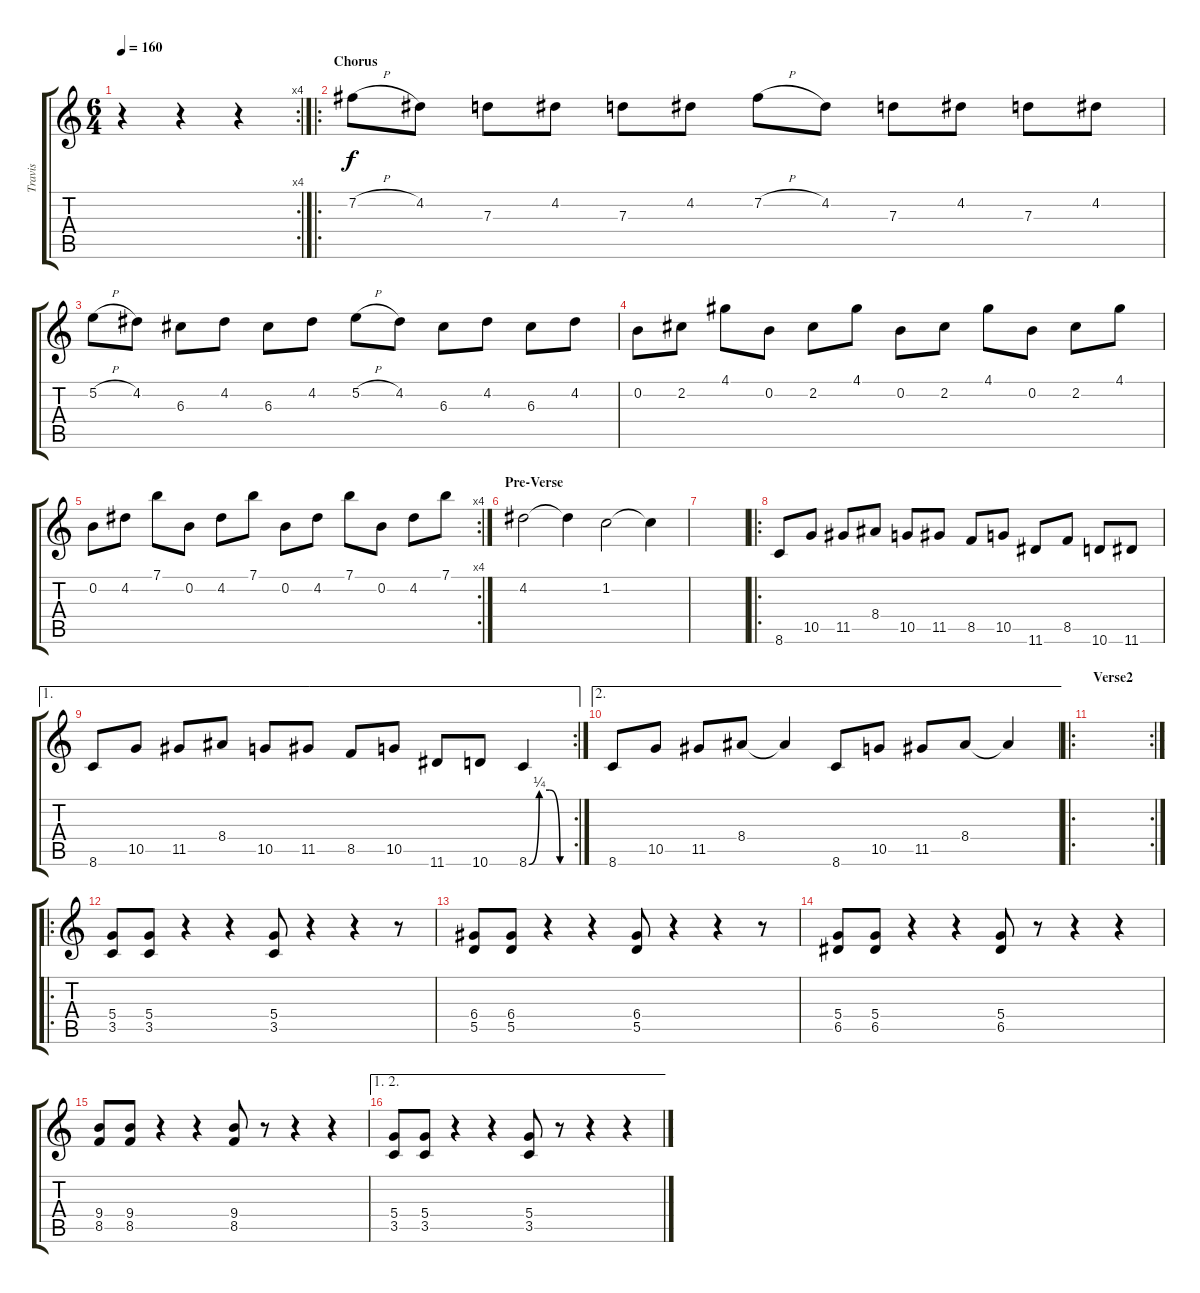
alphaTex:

\track ("Travis" "Travis") {instrument distortionguitar}
\staff {score tabs}
\tuning (E4 B3 G3 D3 A2 E2) {hide}
\rc 4
\ts (6 4)
\tempo 160
\clef g2
\ks c
r.4{dy f} r.4 r.4 |
\ro
\section ("" "Chorus")
7.2{h}.8 4.2.8 7.3.8 4.2.8 7.3.8 4.2.8 7.2{h}.8 4.2.8 7.3.8 4.2.8 7.3.8 4.2.8 |
5.2{h}.8 4.2.8 6.3.8 4.2.8 6.3.8 4.2.8 5.2{h}.8 4.2.8 6.3.8 4.2.8 6.3.8 4.2.8 |
0.2.8 2.2.8 4.1.8 0.2.8 2.2.8 4.1.8 0.2.8 2.2.8 4.1.8 0.2.8 2.2.8 4.1.8 |
\rc 4
0.2.8 4.2.8 7.1.8 0.2.8 4.2.8 7.1.8 0.2.8 4.2.8 7.1.8 0.2.8 4.2.8 7.1.8 |
\section ("" "Pre-Verse")
4.2.2 4.2{t}.4 1.2.2 1.2{t}.4 |
|
\ro
8.6.8 10.5.8 11.5.8 8.4.8 10.5.8 11.5.8 8.5.8 10.5.8 11.6.8 8.5.8 10.6.8 11.6.8 |
\ae 1
\rc 2
8.6.8 10.5.8 11.5.8 8.4.8 10.5.8 11.5.8 8.5.8 10.5.8 11.6.8 10.6.8 8.6{be (custom 0 0 15 1 30 1 45 0 60 0)}.4 |
\ae 2
8.6.8 10.5.8 11.5.8 8.4.8 8.4{t}.4 8.6.8 10.5.8 11.5.8 8.4.8 8.4{t}.4 |
\ro
\rc 2
\section ("" "Verse2")
|
\ro
(5.4 3.5).8{volume 12} (5.4 3.5).8 r.4 r.4 (5.4 3.5).8 r.4 r.4 r.8 |
(6.4 5.5).8 (6.4 5.5).8 r.4 r.4 (6.4 5.5).8 r.4 r.4 r.8 |
(5.4 6.5).8 (5.4 6.5).8 r.4 r.4 (5.4 6.5).8 r.8 r.4 r.4 |
(9.4 8.5).8 (9.4 8.5).8 r.4 r.4 (9.4 8.5).8 r.8 r.4 r.4 |
\ae (1 2)
(5.4 3.5).8 (5.4 3.5).8 r.4 r.4 (5.4 3.5).8 r.8 r.4 r.4
